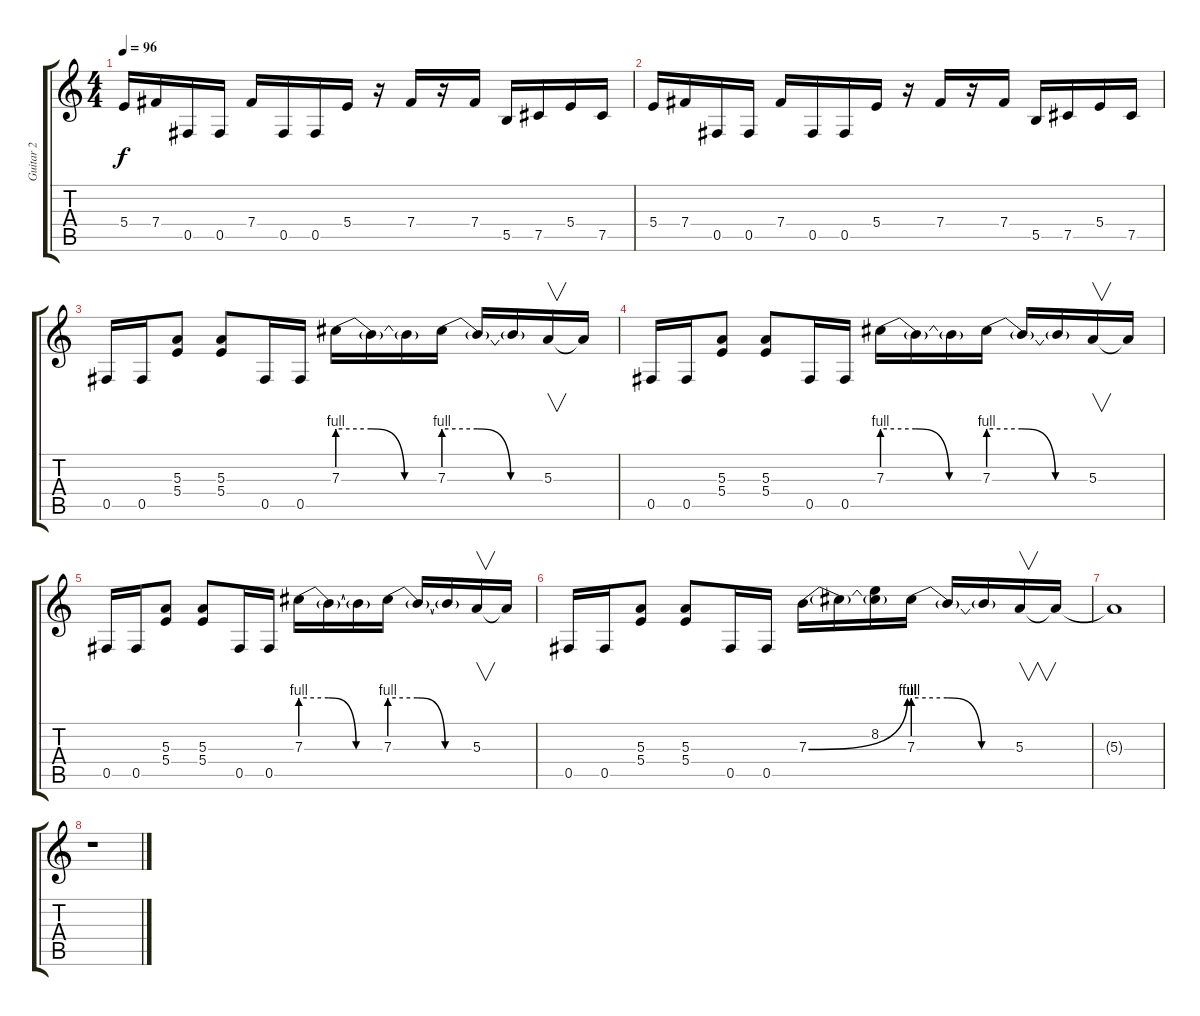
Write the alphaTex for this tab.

\track ("Guitar 2" "Guitar 2") {instrument distortionguitar}
\staff {score tabs}
\tuning (Db4 Ab3 E3 B2 Gb2 Db2) {hide}
\ts (4 4)
\tempo 96
\clef g2
\ks c
5.4.16{dy f} 7.4.16 0.5.16 0.5.16 7.4.16 0.5.16 0.5.16 5.4.16 r.16 7.4.16 r.16 7.4.16 5.5.16 7.5.16 5.4.16 7.5.16 |
5.4.16 7.4.16 0.5.16 0.5.16 7.4.16 0.5.16 0.5.16 5.4.16 r.16 7.4.16 r.16 7.4.16 5.5.16 7.5.16 5.4.16 7.5.16 |
0.5.16 0.5.16 (5.3 5.4).8 (5.3 5.4).8 0.5.16 0.5.16 7.3{be (custom 0 4 20 4 40 0 60 0)}.16 7.3{t}.16 7.3{t}.16 7.3{be (custom 0 4 20 4 40 0 60 0)}.16 7.3{t}.16 7.3{t}.16 5.3.16{v} 5.3{t}.16 |
0.5.16 0.5.16 (5.3 5.4).8 (5.3 5.4).8 0.5.16 0.5.16 7.3{be (custom 0 4 20 4 40 0 60 0)}.16 7.3{t}.16 7.3{t}.16 7.3{be (custom 0 4 20 4 40 0 60 0)}.16 7.3{t}.16 7.3{t}.16 5.3.16{v} 5.3{t}.16 |
0.5.16 0.5.16 (5.3 5.4).8 (5.3 5.4).8 0.5.16 0.5.16 7.3{be (custom 0 4 20 4 40 0 60 0)}.16 7.3{t}.16 7.3{t}.16 7.3{be (custom 0 4 20 4 40 0 60 0)}.16 7.3{t}.16 7.3{t}.16 5.3.16{v} 5.3{t}.16 |
0.5.16 0.5.16 (5.3 5.4).8 (5.3 5.4).8 0.5.16 0.5.16 7.3{be (bend 0 0 60 4)}.16 7.3{t}.16 (8.2 7.3{t}).16 7.3{be (custom 0 4 20 4 40 0 60 0)}.16 7.3{t}.16 7.3{t}.16 5.3.16{v} 5.3{t}.16 |
5.3{t}.1 |
r.1
